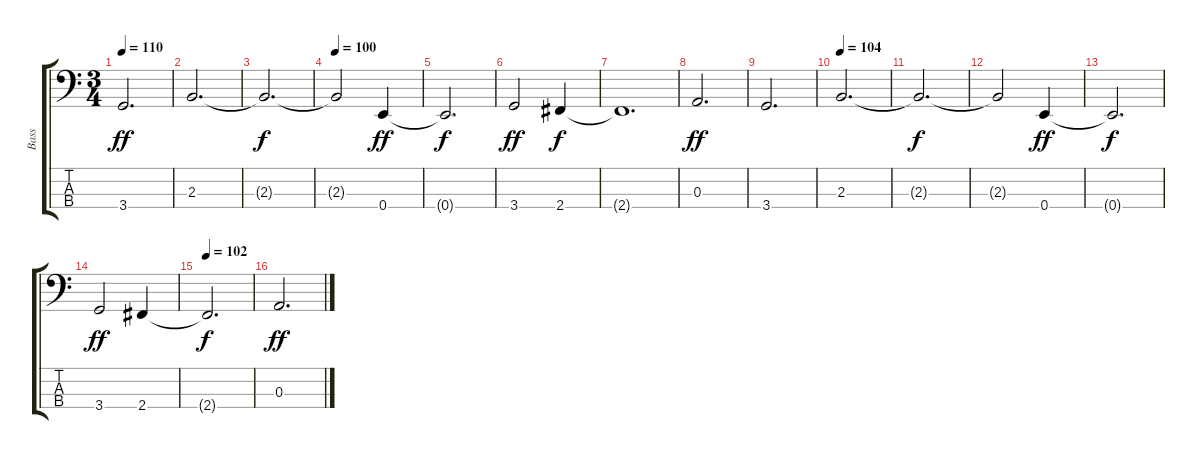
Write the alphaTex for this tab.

\track ("Bass" "Bass") {instrument electricbassfinger}
\staff {score tabs}
\tuning (G2 D2 A1 E1) {hide}
\ts (3 4)
\tempo 110
\clef f4
\ks c
3.4.2{d dy ff} |
2.3.2{d} |
2.3{t}.2{d dy f} |
\tempo 100
2.3{t}.2 0.4.4{dy ff} |
0.4{t}.2{d dy f} |
3.4.2{dy ff} 2.4.4{dy f} |
2.4{t}.1{d} |
0.3.2{d dy ff} |
3.4.2{d} |
\tempo 104
2.3.2{d} |
2.3{t}.2{d dy f} |
2.3{t}.2 0.4.4{dy ff} |
0.4{t}.2{d dy f} |
3.4.2{dy ff} 2.4.4 |
\tempo 102
2.4{t}.2{d dy f} |
0.3.2{d dy ff}
